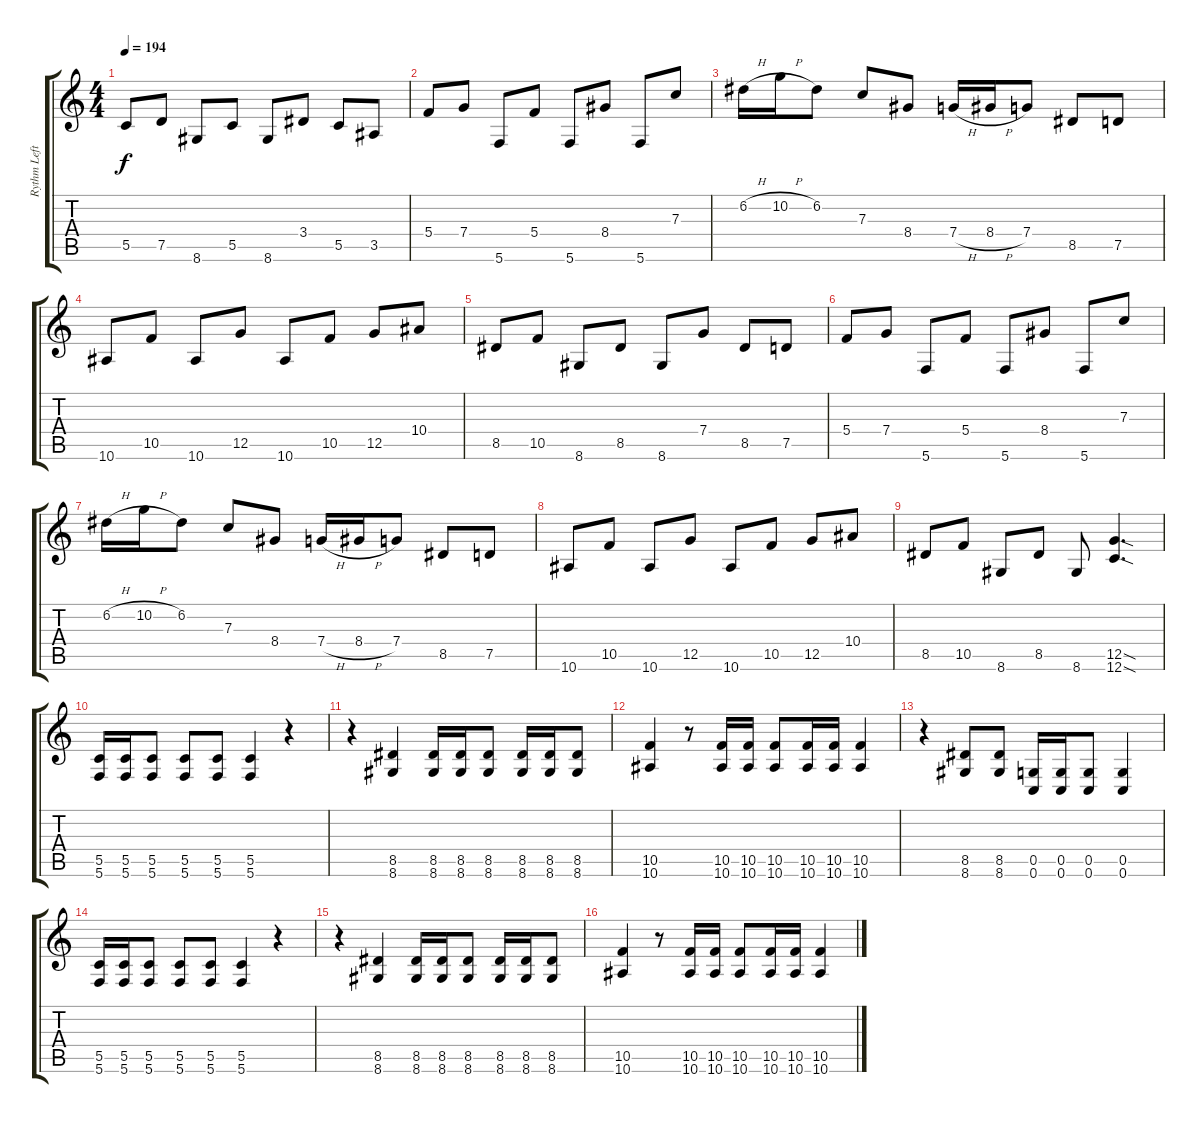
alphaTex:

\track ("Rythm Left" "Rythm Left") {instrument distortionguitar}
\staff {score tabs}
\tuning (D4 A3 F3 C3 G2 C2) {hide}
\ts (4 4)
\tempo 194
\clef g2
\ks c
5.5.8{dy f} 7.5.8 8.6.8 5.5.8 8.6.8 3.4.8 5.5.8 3.5.8 |
5.4.8 7.4.8 5.6.8 5.4.8 5.6.8 8.4.8 5.6.8 7.3.8 |
6.2{h}.16 10.2{h}.16 6.2.8 7.3.8 8.4.8 7.4{h}.16 8.4{h}.16 7.4.8 8.5.8 7.5.8 |
10.6.8 10.5.8 10.6.8 12.5.8 10.6.8 10.5.8 12.5.8 10.4.8 |
8.5.8 10.5.8 8.6.8 8.5.8 8.6.8 7.4.8 8.5.8 7.5.8 |
5.4.8 7.4.8 5.6.8 5.4.8 5.6.8 8.4.8 5.6.8 7.3.8 |
6.2{h}.16 10.2{h}.16 6.2.8 7.3.8 8.4.8 7.4{h}.16 8.4{h}.16 7.4.8 8.5.8 7.5.8 |
10.6.8 10.5.8 10.6.8 12.5.8 10.6.8 10.5.8 12.5.8 10.4.8 |
8.5.8 10.5.8 8.6.8 8.5.8 8.6.8 (12.5{sod} 12.6{sod}).4{d} |
(5.5 5.6).16 (5.5 5.6).16 (5.5 5.6).8 (5.5 5.6).8 (5.5 5.6).8 (5.5 5.6).4 r.4 |
r.4 (8.5 8.6).4 (8.5 8.6).16 (8.5 8.6).16 (8.5 8.6).8 (8.5 8.6).16 (8.5 8.6).16 (8.5 8.6).8 |
(10.5 10.6).4 r.8 (10.5 10.6).16 (10.5 10.6).16 (10.5 10.6).8 (10.5 10.6).16 (10.5 10.6).16 (10.5 10.6).4 |
r.4 (8.5 8.6).8 (8.5 8.6).8 (0.5 0.6).16 (0.5 0.6).16 (0.5 0.6).8 (0.5 0.6).4 |
(5.5 5.6).16 (5.5 5.6).16 (5.5 5.6).8 (5.5 5.6).8 (5.5 5.6).8 (5.5 5.6).4 r.4 |
r.4 (8.5 8.6).4 (8.5 8.6).16 (8.5 8.6).16 (8.5 8.6).8 (8.5 8.6).16 (8.5 8.6).16 (8.5 8.6).8 |
(10.5 10.6).4 r.8 (10.5 10.6).16 (10.5 10.6).16 (10.5 10.6).8 (10.5 10.6).16 (10.5 10.6).16 (10.5 10.6).4
